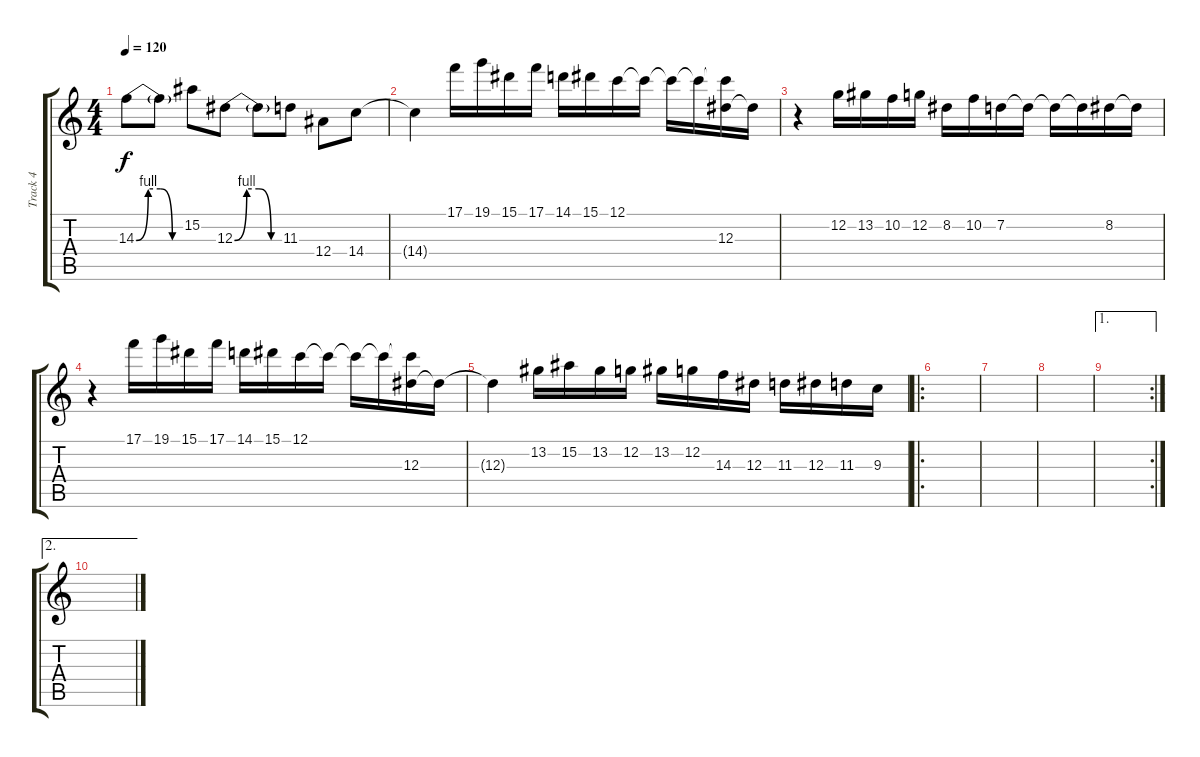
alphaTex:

\track ("Track 4" "Track 4") {instrument overdrivenguitar}
\staff {score tabs}
\tuning (C4 G3 Eb3 Bb2 F2 C2) {hide}
\ts (4 4)
\tempo 120
\clef g2
\ks c
14.3{be (custom 0 0 15 4 30 4 45 0 60 0)}.8{dy f} 14.3{t}.8 15.2.8 12.3{be (custom 0 0 15 4 30 4 45 0 60 0)}.8 12.3{t}.8 11.3.8 12.4.8 14.4.8 |
14.4{t}.4 17.1.16 19.1.16 15.1.16 17.1.16 14.1.16 15.1.16 12.1.16 12.1{t}.16 12.1{t}.16 12.1{t}.16 (12.1{t} 12.3).16 12.3{t}.16 |
r.4 12.2.16 13.2.16 10.2.16 12.2.16 8.2.16 10.2.16 7.2.16 7.2{t}.16 7.2{t}.16 7.2{t}.16 8.2.16 8.2{t}.16 |
r.4 17.1.16 19.1.16 15.1.16 17.1.16 14.1.16 15.1.16 12.1.16 12.1{t}.16 12.1{t}.16 12.1{t}.16 (12.1{t} 12.3).16 12.3{t}.16 |
12.3{t}.4 13.2.16 15.2.16 13.2.16 12.2.16 13.2.16 12.2.16 14.3.16 12.3.16 11.3.16 12.3.16 11.3.16 9.3.16 |
\ro
|
|
|
\ae 1
\rc 2
|
\ae 2
